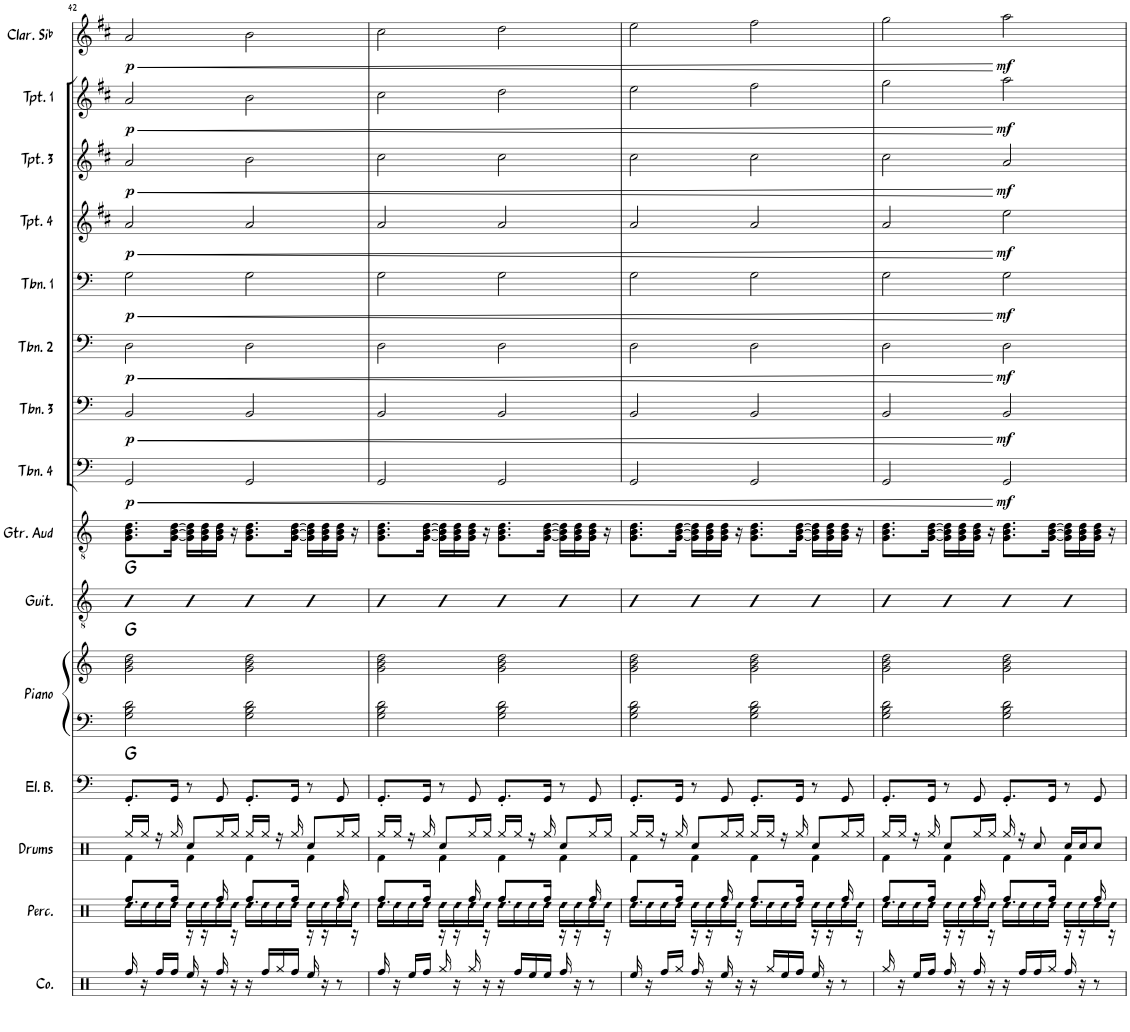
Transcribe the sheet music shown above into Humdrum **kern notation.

**kern	**kern	**kern	**kern	**harte	**kern	**kern	**harte	**kern	**harte	**kern	**kern	**dynam	**kern	**dynam	**kern	**dynam	**kern	**dynam	**kern	**dynam	**kern	**dynam	**kern	**dynam	**kern	**dynam
*part15	*part14	*part13	*part12	*part12	*part11	*part11	*part11	*part10	*part10	*part9	*part8	*part8	*part7	*part7	*part6	*part6	*part5	*part5	*part4	*part4	*part3	*part3	*part2	*part2	*part1	*part1
*staff16	*staff15	*staff14	*staff13	*	*staff12	*staff11	*	*staff10	*	*staff9	*staff8	*staff8	*staff7	*staff7	*staff6	*staff6	*staff5	*staff5	*staff4	*staff4	*staff3	*staff3	*staff2	*staff2	*staff1	*staff1
*I"Congas	*I"Percussion	*I"Drums	*I"Electric Bass	*	*I"Piano	*	*	*I"Guitar	*	*I"Guitar Audio	*I"Trombone 4	*	*I"Trombone 3	*	*I"Trombone 2	*	*I"Trombone 1	*	*I"Trumpet 4	*	*I"Trumpet 3	*	*I"Trumpet 1	*	*I"Clarinette en Sib	*
*I'Co.	*I'Perc.	*I'Drums	*I'El. B.	*	*I'Piano	*	*	*I'Guit.	*	*I'Gtr. Aud	*I'Tbn. 4	*	*I'Tbn. 3	*	*I'Tbn. 2	*	*I'Tbn. 1	*	*I'Tpt. 4	*	*I'Tpt. 3	*	*I'Tpt. 1	*	*I'Clar. Sib	*
!!LO:PB:g=z
*clefX	*clefX	*clefX	*clefF4	*	*clefF4	*clefG2	*	*clefGv2	*	*clefGv2	*clefF4	*	*clefF4	*	*clefF4	*	*clefF4	*	*clefG2	*	*clefG2	*	*clefG2	*	*clefG2	*
*	*	*	*Trd7c12	*	*	*	*	*	*	*	*	*	*	*	*	*	*	*	*Trd1c2	*	*Trd1c2	*	*Trd1c2	*	*Trd1c2	*
*k[]	*k[]	*k[]	*k[]	*	*k[]	*k[]	*	*k[]	*	*k[]	*k[]	*	*k[]	*	*k[]	*	*k[]	*	*k[f#c#]	*	*k[f#c#]	*	*k[f#c#]	*	*k[f#c#]	*
*M4/4	*M4/4	*M4/4	*M4/4	*	*M4/4	*M4/4	*	*M4/4	*	*M4/4	*M4/4	*	*M4/4	*	*M4/4	*	*M4/4	*	*M4/4	*	*M4/4	*	*M4/4	*	*M4/4	*
=42	=42	=42	=42	=42	=42	=42	=42	=42	=42	=42	=42	=42	=42	=42	=42	=42	=42	=42	=42	=42	=42	=42	=42	=42	=42	=42
!	!LO:N:head=diamond	!	!	!	!	!	!	!	!	!	!	!LO:HP:b	!	!LO:HP:b	!	!LO:HP:b	!	!LO:HP:b	!	!LO:HP:b	!	!LO:HP:b	!	!LO:HP:b	!	!LO:HP:b
*	*^	*^	*	*	*	*	*	*	*	*	*	*	*	*	*	*	*	*	*	*	*	*	*	*	*	*
!	!	!	!	!	!	!	!	!	!	!	!	!	!	!LO:DY:n=1:b	!	!LO:DY:n=1:b	!	!LO:DY:n=1:b	!	!LO:DY:n=1:b	!	!LO:DY:n=1:b	!	!LO:DY:n=1:b	!	!LO:DY:n=1:b	!	!LO:DY:n=1:b
16Rff/	16Rdd\LL	8.Rff/L	16Rgg/LL	4Rf\	8.GG'/L	G:maj	2G\ 2B\ 2d\	2g\ 2b\ 2dd\	G:maj	4B	G:maj	8.G\ 8.B\ 8.d\L	2GG/	< p	2BB/	< p	2D\	< p	2G\	< p	2a/	< p	2a/	< p	2a/	< p	2a/	< p
!	!LO:N:head=diamond	!	!	!	!	!	!	!	!	!	!	!	!	!	!	!	!	!	!	!	!	!	!	!	!	!	!	!
16r	16Rdd\	.	16Rgg/JJ	.	.	.	.	.	.	.	.	.	.	.	.	.	.	.	.	.	.	.	.	.	.	.	.	.
!	!LO:N:head=diamond	!	!	!	!	!	!	!	!	!	!	!	!	!	!	!	!	!	!	!	!	!	!	!	!	!	!	!
16Rff/LL	16Rdd\	.	16r	.	.	.	.	.	.	.	.	.	.	.	.	.	.	.	.	.	.	.	.	.	.	.	.	.
!	!LO:N:head=diamond	!	!	!	!	!	!	!	!	!	!	!	!	!	!	!	!	!	!	!	!	!	!	!	!	!	!	!
16Rff/JJ	16Rdd\JJ	16Rff/Jk	16Rgg/	.	16GG/Jk	.	.	.	.	.	.	[16G\ [16B\ [16d\Jk	.	.	.	.	.	.	.	.	.	.	.	.	.	.	.	.
!	!LO:N:head=diamond	!	!	!	!	!	!	!	!	!	!	!	!	!	!	!	!	!	!	!	!	!	!	!	!	!	!	!
16Ree/	16Rdd\LL	16r	8Rcc/L	4Rf\	8r	.	.	.	.	4B	.	16G\] 16B\] 16d\]LL	.	.	.	.	.	.	.	.	.	.	.	.	.	.	.	.
!	!LO:N:head=diamond	!	!	!	!	!	!	!	!	!	!	!	!	!	!	!	!	!	!	!	!	!	!	!	!	!	!	!
16r	16Rdd\	16r	.	.	.	.	.	.	.	.	.	16G\ 16B\ 16d\	.	.	.	.	.	.	.	.	.	.	.	.	.	.	.	.
!	!LO:N:head=diamond	!	!	!	!	!	!	!	!	!	!	!	!	!	!	!	!	!	!	!	!	!	!	!	!	!	!	!
16Rff/	16Rdd\	16Rff/	16Rgg/L	.	8GG/	.	.	.	.	.	.	16G\ 16B\ 16d\JJ	.	.	.	.	.	.	.	.	.	.	.	.	.	.	.	.
!	!LO:N:head=diamond	!	!	!	!	!	!	!	!	!	!	!	!	!	!	!	!	!	!	!	!	!	!	!	!	!	!	!
16r	16Rdd\JJ	16r	16Rgg/JJ	.	.	.	.	.	.	.	.	16r	.	.	.	.	.	.	.	.	.	.	.	.	.	.	.	.
!	!LO:N:head=diamond	!	!	!	!	!	!	!	!	!	!	!	!	!	!	!	!	!	!	!	!	!	!	!	!	!	!	!
16r	16Rdd\LL	8.Rff/L	16Rgg/LL	4Rf\	8.GG'/L	.	2G\ 2B\ 2d\	2g\ 2b\ 2dd\	.	4B	.	8.G\ 8.B\ 8.d\L	2GG/	.	2BB/	.	2D\	.	2G\	.	2a/	.	2b\	.	2b\	.	2b\	.
!	!LO:N:head=diamond	!	!	!	!	!	!	!	!	!	!	!	!	!	!	!	!	!	!	!	!	!	!	!	!	!	!	!
16Rff/LL	16Rdd\	.	16Rgg/JJ	.	.	.	.	.	.	.	.	.	.	.	.	.	.	.	.	.	.	.	.	.	.	.	.	.
!	!LO:N:head=diamond	!	!	!	!	!	!	!	!	!	!	!	!	!	!	!	!	!	!	!	!	!	!	!	!	!	!	!
16Rgg/	16Rdd\	.	16r	.	.	.	.	.	.	.	.	.	.	.	.	.	.	.	.	.	.	.	.	.	.	.	.	.
!	!LO:N:head=diamond	!	!	!	!	!	!	!	!	!	!	!	!	!	!	!	!	!	!	!	!	!	!	!	!	!	!	!
16Rff/JJ	16Rdd\JJ	16Rff/Jk	16Rgg/	.	16GG/Jk	.	.	.	.	.	.	[16G\ [16B\ [16d\Jk	.	.	.	.	.	.	.	.	.	.	.	.	.	.	.	.
!	!LO:N:head=diamond	!	!	!	!	!	!	!	!	!	!	!	!	!	!	!	!	!	!	!	!	!	!	!	!	!	!	!
16Ree/	16Rdd\LL	16r	8Rcc/L	4Rf\	8r	.	.	.	.	4B	.	16G\] 16B\] 16d\]LL	.	.	.	.	.	.	.	.	.	.	.	.	.	.	.	.
!	!LO:N:head=diamond	!	!	!	!	!	!	!	!	!	!	!	!	!	!	!	!	!	!	!	!	!	!	!	!	!	!	!
16r	16Rdd\	16r	.	.	.	.	.	.	.	.	.	16G\ 16B\ 16d\	.	.	.	.	.	.	.	.	.	.	.	.	.	.	.	.
!	!LO:N:head=diamond	!	!	!	!	!	!	!	!	!	!	!	!	!	!	!	!	!	!	!	!	!	!	!	!	!	!	!
8r	16Rdd\	16Rff/	16Rgg/L	.	8GG/	.	.	.	.	.	.	16G\ 16B\ 16d\JJ	.	.	.	.	.	.	.	.	.	.	.	.	.	.	.	.
!	!LO:N:head=diamond	!	!	!	!	!	!	!	!	!	!	!	!	!	!	!	!	!	!	!	!	!	!	!	!	!	!	!
.	16Rdd\JJ	16r	16Rgg/JJ	.	.	.	.	.	.	.	.	16r	.	.	.	.	.	.	.	.	.	.	.	.	.	.	.	.
=43	=43	=43	=43	=43	=43	=43	=43	=43	=43	=43	=43	=43	=43	=43	=43	=43	=43	=43	=43	=43	=43	=43	=43	=43	=43	=43	=43	=43
!	!LO:N:head=diamond	!	!	!	!	!	!	!	!	!	!	!	!	!	!	!	!	!	!	!	!	!	!	!	!	!	!	!
16Rff/	16Rdd\LL	8.Rff/L	16Rgg/LL	4Rf\	8.GG'/L	.	2G\ 2B\ 2d\	2g\ 2b\ 2dd\	.	4B	.	8.G\ 8.B\ 8.d\L	2GG/	.	2BB/	.	2D\	.	2G\	.	2a/	.	2cc#\	.	2cc#\	.	2cc#\	.
!	!LO:N:head=diamond	!	!	!	!	!	!	!	!	!	!	!	!	!	!	!	!	!	!	!	!	!	!	!	!	!	!	!
16r	16Rdd\	.	16Rgg/JJ	.	.	.	.	.	.	.	.	.	.	.	.	.	.	.	.	.	.	.	.	.	.	.	.	.
!	!LO:N:head=diamond	!	!	!	!	!	!	!	!	!	!	!	!	!	!	!	!	!	!	!	!	!	!	!	!	!	!	!
16Ree/LL	16Rdd\	.	16r	.	.	.	.	.	.	.	.	.	.	.	.	.	.	.	.	.	.	.	.	.	.	.	.	.
!	!LO:N:head=diamond	!	!	!	!	!	!	!	!	!	!	!	!	!	!	!	!	!	!	!	!	!	!	!	!	!	!	!
16Rff/JJ	16Rdd\JJ	16Rff/Jk	16Rgg/	.	16GG/Jk	.	.	.	.	.	.	[16G\ [16B\ [16d\Jk	.	.	.	.	.	.	.	.	.	.	.	.	.	.	.	.
!	!LO:N:head=diamond	!	!	!	!	!	!	!	!	!	!	!	!	!	!	!	!	!	!	!	!	!	!	!	!	!	!	!
16Rgg/	16Rdd\LL	16r	8Rcc/L	4Rf\	8r	.	.	.	.	4B	.	16G\] 16B\] 16d\]LL	.	.	.	.	.	.	.	.	.	.	.	.	.	.	.	.
!	!LO:N:head=diamond	!	!	!	!	!	!	!	!	!	!	!	!	!	!	!	!	!	!	!	!	!	!	!	!	!	!	!
16r	16Rdd\	16r	.	.	.	.	.	.	.	.	.	16G\ 16B\ 16d\	.	.	.	.	.	.	.	.	.	.	.	.	.	.	.	.
!	!LO:N:head=diamond	!	!	!	!	!	!	!	!	!	!	!	!	!	!	!	!	!	!	!	!	!	!	!	!	!	!	!
16Rgg/	16Rdd\	16Rff/	16Rgg/L	.	8GG/	.	.	.	.	.	.	16G\ 16B\ 16d\JJ	.	.	.	.	.	.	.	.	.	.	.	.	.	.	.	.
!	!LO:N:head=diamond	!	!	!	!	!	!	!	!	!	!	!	!	!	!	!	!	!	!	!	!	!	!	!	!	!	!	!
16r	16Rdd\JJ	16r	16Rgg/JJ	.	.	.	.	.	.	.	.	16r	.	.	.	.	.	.	.	.	.	.	.	.	.	.	.	.
!	!LO:N:head=diamond	!	!	!	!	!	!	!	!	!	!	!	!	!	!	!	!	!	!	!	!	!	!	!	!	!	!	!
16r	16Rdd\LL	8.Rff/L	16Rgg/LL	4Rf\	8.GG'/L	.	2G\ 2B\ 2d\	2g\ 2b\ 2dd\	.	4B	.	8.G\ 8.B\ 8.d\L	2GG/	.	2BB/	.	2D\	.	2G\	.	2a/	.	2cc#\	.	2dd\	.	2dd\	.
!	!LO:N:head=diamond	!	!	!	!	!	!	!	!	!	!	!	!	!	!	!	!	!	!	!	!	!	!	!	!	!	!	!
16Rff/LL	16Rdd\	.	16Rgg/JJ	.	.	.	.	.	.	.	.	.	.	.	.	.	.	.	.	.	.	.	.	.	.	.	.	.
!	!LO:N:head=diamond	!	!	!	!	!	!	!	!	!	!	!	!	!	!	!	!	!	!	!	!	!	!	!	!	!	!	!
16Ree/	16Rdd\	.	16r	.	.	.	.	.	.	.	.	.	.	.	.	.	.	.	.	.	.	.	.	.	.	.	.	.
!	!LO:N:head=diamond	!	!	!	!	!	!	!	!	!	!	!	!	!	!	!	!	!	!	!	!	!	!	!	!	!	!	!
16Ree/JJ	16Rdd\JJ	16Rff/Jk	16Rgg/	.	16GG/Jk	.	.	.	.	.	.	[16G\ [16B\ [16d\Jk	.	.	.	.	.	.	.	.	.	.	.	.	.	.	.	.
!	!LO:N:head=diamond	!	!	!	!	!	!	!	!	!	!	!	!	!	!	!	!	!	!	!	!	!	!	!	!	!	!	!
16Rff/	16Rdd\LL	16r	8Rcc/L	4Rf\	8r	.	.	.	.	4B	.	16G\] 16B\] 16d\]LL	.	.	.	.	.	.	.	.	.	.	.	.	.	.	.	.
!	!LO:N:head=diamond	!	!	!	!	!	!	!	!	!	!	!	!	!	!	!	!	!	!	!	!	!	!	!	!	!	!	!
16r	16Rdd\	16r	.	.	.	.	.	.	.	.	.	16G\ 16B\ 16d\	.	.	.	.	.	.	.	.	.	.	.	.	.	.	.	.
!	!LO:N:head=diamond	!	!	!	!	!	!	!	!	!	!	!	!	!	!	!	!	!	!	!	!	!	!	!	!	!	!	!
8r	16Rdd\	16Rff/	16Rgg/L	.	8GG/	.	.	.	.	.	.	16G\ 16B\ 16d\JJ	.	.	.	.	.	.	.	.	.	.	.	.	.	.	.	.
!	!LO:N:head=diamond	!	!	!	!	!	!	!	!	!	!	!	!	!	!	!	!	!	!	!	!	!	!	!	!	!	!	!
.	16Rdd\JJ	16r	16Rgg/JJ	.	.	.	.	.	.	.	.	16r	.	.	.	.	.	.	.	.	.	.	.	.	.	.	.	.
=44	=44	=44	=44	=44	=44	=44	=44	=44	=44	=44	=44	=44	=44	=44	=44	=44	=44	=44	=44	=44	=44	=44	=44	=44	=44	=44	=44	=44
!	!LO:N:head=diamond	!	!	!	!	!	!	!	!	!	!	!	!	!	!	!	!	!	!	!	!	!	!	!	!	!	!	!
16Ree/	16Rdd\LL	8.Rff/L	16Rgg/LL	4Rf\	8.GG'/L	.	2G\ 2B\ 2d\	2g\ 2b\ 2dd\	.	4B	.	8.G\ 8.B\ 8.d\L	2GG/	.	2BB/	.	2D\	.	2G\	.	2a/	.	2cc#\	.	2ee\	.	2ee\	.
!	!LO:N:head=diamond	!	!	!	!	!	!	!	!	!	!	!	!	!	!	!	!	!	!	!	!	!	!	!	!	!	!	!
16r	16Rdd\	.	16Rgg/JJ	.	.	.	.	.	.	.	.	.	.	.	.	.	.	.	.	.	.	.	.	.	.	.	.	.
!	!LO:N:head=diamond	!	!	!	!	!	!	!	!	!	!	!	!	!	!	!	!	!	!	!	!	!	!	!	!	!	!	!
16Rff/LL	16Rdd\	.	16r	.	.	.	.	.	.	.	.	.	.	.	.	.	.	.	.	.	.	.	.	.	.	.	.	.
!	!LO:N:head=diamond	!	!	!	!	!	!	!	!	!	!	!	!	!	!	!	!	!	!	!	!	!	!	!	!	!	!	!
16Rgg/JJ	16Rdd\JJ	16Rff/Jk	16Rgg/	.	16GG/Jk	.	.	.	.	.	.	[16G\ [16B\ [16d\Jk	.	.	.	.	.	.	.	.	.	.	.	.	.	.	.	.
!	!LO:N:head=diamond	!	!	!	!	!	!	!	!	!	!	!	!	!	!	!	!	!	!	!	!	!	!	!	!	!	!	!
16Rff/	16Rdd\LL	16r	8Rcc/L	4Rf\	8r	.	.	.	.	4B	.	16G\] 16B\] 16d\]LL	.	.	.	.	.	.	.	.	.	.	.	.	.	.	.	.
!	!LO:N:head=diamond	!	!	!	!	!	!	!	!	!	!	!	!	!	!	!	!	!	!	!	!	!	!	!	!	!	!	!
16r	16Rdd\	16r	.	.	.	.	.	.	.	.	.	16G\ 16B\ 16d\	.	.	.	.	.	.	.	.	.	.	.	.	.	.	.	.
!	!LO:N:head=diamond	!	!	!	!	!	!	!	!	!	!	!	!	!	!	!	!	!	!	!	!	!	!	!	!	!	!	!
16Ree/	16Rdd\	16Rff/	16Rgg/L	.	8GG/	.	.	.	.	.	.	16G\ 16B\ 16d\JJ	.	.	.	.	.	.	.	.	.	.	.	.	.	.	.	.
!	!LO:N:head=diamond	!	!	!	!	!	!	!	!	!	!	!	!	!	!	!	!	!	!	!	!	!	!	!	!	!	!	!
16r	16Rdd\JJ	16r	16Rgg/JJ	.	.	.	.	.	.	.	.	16r	.	.	.	.	.	.	.	.	.	.	.	.	.	.	.	.
!	!LO:N:head=diamond	!	!	!	!	!	!	!	!	!	!	!	!	!	!	!	!	!	!	!	!	!	!	!	!	!	!	!
16r	16Rdd\LL	8.Rff/L	16Rgg/LL	4Rf\	8.GG'/L	.	2G\ 2B\ 2d\	2g\ 2b\ 2dd\	.	4B	.	8.G\ 8.B\ 8.d\L	2GG/	.	2BB/	.	2D\	.	2G\	.	2a/	.	2cc#\	.	2ff#\	.	2ff#\	.
!	!LO:N:head=diamond	!	!	!	!	!	!	!	!	!	!	!	!	!	!	!	!	!	!	!	!	!	!	!	!	!	!	!
16Rgg/LL	16Rdd\	.	16Rgg/JJ	.	.	.	.	.	.	.	.	.	.	.	.	.	.	.	.	.	.	.	.	.	.	.	.	.
!	!LO:N:head=diamond	!	!	!	!	!	!	!	!	!	!	!	!	!	!	!	!	!	!	!	!	!	!	!	!	!	!	!
16Ree/	16Rdd\	.	16r	.	.	.	.	.	.	.	.	.	.	.	.	.	.	.	.	.	.	.	.	.	.	.	.	.
!	!LO:N:head=diamond	!	!	!	!	!	!	!	!	!	!	!	!	!	!	!	!	!	!	!	!	!	!	!	!	!	!	!
16Rff/JJ	16Rdd\JJ	16Rff/Jk	16Rgg/	.	16GG/Jk	.	.	.	.	.	.	[16G\ [16B\ [16d\Jk	.	.	.	.	.	.	.	.	.	.	.	.	.	.	.	.
!	!LO:N:head=diamond	!	!	!	!	!	!	!	!	!	!	!	!	!	!	!	!	!	!	!	!	!	!	!	!	!	!	!
16Ree/	16Rdd\LL	16r	8Rcc/L	4Rf\	8r	.	.	.	.	4B	.	16G\] 16B\] 16d\]LL	.	.	.	.	.	.	.	.	.	.	.	.	.	.	.	.
!	!LO:N:head=diamond	!	!	!	!	!	!	!	!	!	!	!	!	!	!	!	!	!	!	!	!	!	!	!	!	!	!	!
16r	16Rdd\	16r	.	.	.	.	.	.	.	.	.	16G\ 16B\ 16d\	.	.	.	.	.	.	.	.	.	.	.	.	.	.	.	.
!	!LO:N:head=diamond	!	!	!	!	!	!	!	!	!	!	!	!	!	!	!	!	!	!	!	!	!	!	!	!	!	!	!
8r	16Rdd\	16Rff/	16Rgg/L	.	8GG/	.	.	.	.	.	.	16G\ 16B\ 16d\JJ	.	.	.	.	.	.	.	.	.	.	.	.	.	.	.	.
!	!LO:N:head=diamond	!	!	!	!	!	!	!	!	!	!	!	!	!	!	!	!	!	!	!	!	!	!	!	!	!	!	!
.	16Rdd\JJ	16r	16Rgg/JJ	.	.	.	.	.	.	.	.	16r	.	.	.	.	.	.	.	.	.	.	.	.	.	.	.	.
=45	=45	=45	=45	=45	=45	=45	=45	=45	=45	=45	=45	=45	=45	=45	=45	=45	=45	=45	=45	=45	=45	=45	=45	=45	=45	=45	=45	=45
!	!LO:N:head=diamond	!	!	!	!	!	!	!	!	!	!	!	!	!	!	!	!	!	!	!	!	!	!	!	!	!	!	!
16Rgg/	16Rdd\LL	8.Rff/L	16Rgg/LL	4Rf\	8.GG'/L	.	2G\ 2B\ 2d\	2g\ 2b\ 2dd\	.	4B	.	8.G\ 8.B\ 8.d\L	2GG/	.	2BB/	.	2D\	.	2G\	.	2a/	.	2cc#\	.	2gg\	.	2gg\	.
!	!LO:N:head=diamond	!	!	!	!	!	!	!	!	!	!	!	!	!	!	!	!	!	!	!	!	!	!	!	!	!	!	!
16r	16Rdd\	.	16Rgg/JJ	.	.	.	.	.	.	.	.	.	.	.	.	.	.	.	.	.	.	.	.	.	.	.	.	.
!	!LO:N:head=diamond	!	!	!	!	!	!	!	!	!	!	!	!	!	!	!	!	!	!	!	!	!	!	!	!	!	!	!
16Ree/LL	16Rdd\	.	16r	.	.	.	.	.	.	.	.	.	.	.	.	.	.	.	.	.	.	.	.	.	.	.	.	.
!	!LO:N:head=diamond	!	!	!	!	!	!	!	!	!	!	!	!	!	!	!	!	!	!	!	!	!	!	!	!	!	!	!
16Rff/JJ	16Rdd\JJ	16Rff/Jk	16Rgg/	.	16GG/Jk	.	.	.	.	.	.	[16G\ [16B\ [16d\Jk	.	.	.	.	.	.	.	.	.	.	.	.	.	.	.	.
!	!LO:N:head=diamond	!	!	!	!	!	!	!	!	!	!	!	!	!	!	!	!	!	!	!	!	!	!	!	!	!	!	!
16Rff/	16Rdd\LL	16r	8Rcc/L	4Rf\	8r	.	.	.	.	4B	.	16G\] 16B\] 16d\]LL	.	.	.	.	.	.	.	.	.	.	.	.	.	.	.	.
!	!LO:N:head=diamond	!	!	!	!	!	!	!	!	!	!	!	!	!	!	!	!	!	!	!	!	!	!	!	!	!	!	!
16r	16Rdd\	16r	.	.	.	.	.	.	.	.	.	16G\ 16B\ 16d\	.	.	.	.	.	.	.	.	.	.	.	.	.	.	.	.
!	!LO:N:head=diamond	!	!	!	!	!	!	!	!	!	!	!	!	!	!	!	!	!	!	!	!	!	!	!	!	!	!	!
16Rff/	16Rdd\	16Rff/	16Rgg/L	.	8GG/	.	.	.	.	.	.	16G\ 16B\ 16d\JJ	.	.	.	.	.	.	.	.	.	.	.	.	.	.	.	.
!	!LO:N:head=diamond	!	!	!	!	!	!	!	!	!	!	!	!	!	!	!	!	!	!	!	!	!	!	!	!	!	!	!
16r	16Rdd\JJ	16r	16Rgg/JJ	.	.	.	.	.	.	.	.	16r	.	.	.	.	.	.	.	.	.	.	.	.	.	.	.	.
!	!LO:N:head=diamond	!	!	!	!	!	!	!	!	!	!	!	!	!LO:DY:n=1:b	!	!LO:DY:n=1:b	!	!LO:DY:n=1:b	!	!LO:DY:n=1:b	!	!LO:DY:n=1:b	!	!LO:DY:n=1:b	!	!LO:DY:n=1:b	!	!LO:DY:n=1:b
16r	16Rdd\LL	8.Rff/L	16Rgg/	4Rf\	8.GG'/L	.	2G\ 2B\ 2d\	2g\ 2b\ 2dd\	.	4B	.	8.G\ 8.B\ 8.d\L	2GG/	[ mf	2BB/	[ mf	2D\	[ mf	2G\	[ mf	2ee\	[ mf	2a/	[ mf	2aa\	[ mf	2aa\	[ mf
!	!LO:N:head=diamond	!	!	!	!	!	!	!	!	!	!	!	!	!	!	!	!	!	!	!	!	!	!	!	!	!	!	!
16Rff/LL	16Rdd\	.	16r	.	.	.	.	.	.	.	.	.	.	.	.	.	.	.	.	.	.	.	.	.	.	.	.	.
!	!LO:N:head=diamond	!	!	!	!	!	!	!	!	!	!	!	!	!	!	!	!	!	!	!	!	!	!	!	!	!	!	!
16Rff/	16Rdd\	.	8Rcc/	.	.	.	.	.	.	.	.	.	.	.	.	.	.	.	.	.	.	.	.	.	.	.	.	.
!	!LO:N:head=diamond	!	!	!	!	!	!	!	!	!	!	!	!	!	!	!	!	!	!	!	!	!	!	!	!	!	!	!
16Rgg/JJ	16Rdd\JJ	16Rff/Jk	.	.	16GG/Jk	.	.	.	.	.	.	[16G\ [16B\ [16d\Jk	.	.	.	.	.	.	.	.	.	.	.	.	.	.	.	.
!	!LO:N:head=diamond	!	!	!	!	!	!	!	!	!	!	!	!	!	!	!	!	!	!	!	!	!	!	!	!	!	!	!
16Rff/	16Rdd\LL	16r	16Rcc/LL	4Rf\	8r	.	.	.	.	4B	.	16G\] 16B\] 16d\]LL	.	.	.	.	.	.	.	.	.	.	.	.	.	.	.	.
!	!LO:N:head=diamond	!	!	!	!	!	!	!	!	!	!	!	!	!	!	!	!	!	!	!	!	!	!	!	!	!	!	!
16r	16Rdd\	16r	16Rcc/J	.	.	.	.	.	.	.	.	16G\ 16B\ 16d\	.	.	.	.	.	.	.	.	.	.	.	.	.	.	.	.
!	!LO:N:head=diamond	!	!	!	!	!	!	!	!	!	!	!	!	!	!	!	!	!	!	!	!	!	!	!	!	!	!	!
8r	16Rdd\	16Rff/	8Rcc/J	.	8GG/	.	.	.	.	.	.	16G\ 16B\ 16d\JJ	.	.	.	.	.	.	.	.	.	.	.	.	.	.	.	.
!	!LO:N:head=diamond	!	!	!	!	!	!	!	!	!	!	!	!	!	!	!	!	!	!	!	!	!	!	!	!	!	!	!
.	16Rdd\JJ	16r	.	.	.	.	.	.	.	.	.	16r	.	.	.	.	.	.	.	.	.	.	.	.	.	.	.	.
*	*v	*v	*	*	*	*	*	*	*	*	*	*	*	*	*	*	*	*	*	*	*	*	*	*	*	*	*	*
*	*	*v	*v	*	*	*	*	*	*	*	*	*	*	*	*	*	*	*	*	*	*	*	*	*	*	*	*
=	=	=	=	=	=	=	=	=	=	=	=	=	=	=	=	=	=	=	=	=	=	=	=	=	=	=
*-	*-	*-	*-	*-	*-	*-	*-	*-	*-	*-	*-	*-	*-	*-	*-	*-	*-	*-	*-	*-	*-	*-	*-	*-	*-	*-
